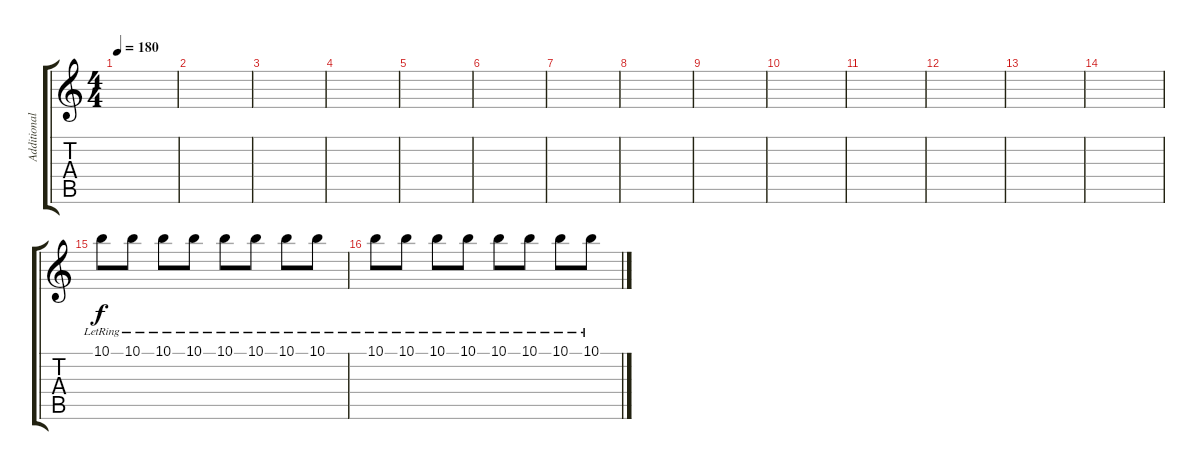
\track ("Additional Guitar" "Additional") {instrument distortionguitar}
\staff {score tabs}
\tuning (Db4 Ab3 E3 B2 Gb2 B1) {hide}
\ts (4 4)
\tempo 180
\clef g2
\ks c
|
|
|
|
|
|
|
|
|
|
|
|
|
|
10.1{lr}.8 10.1{lr}.8 10.1{lr}.8 10.1{lr}.8 10.1{lr}.8 10.1{lr}.8 10.1{lr}.8 10.1{lr}.8 |
10.1{lr}.8 10.1{lr}.8 10.1{lr}.8 10.1{lr}.8 10.1{lr}.8 10.1{lr}.8 10.1{lr}.8 10.1{lr}.8
